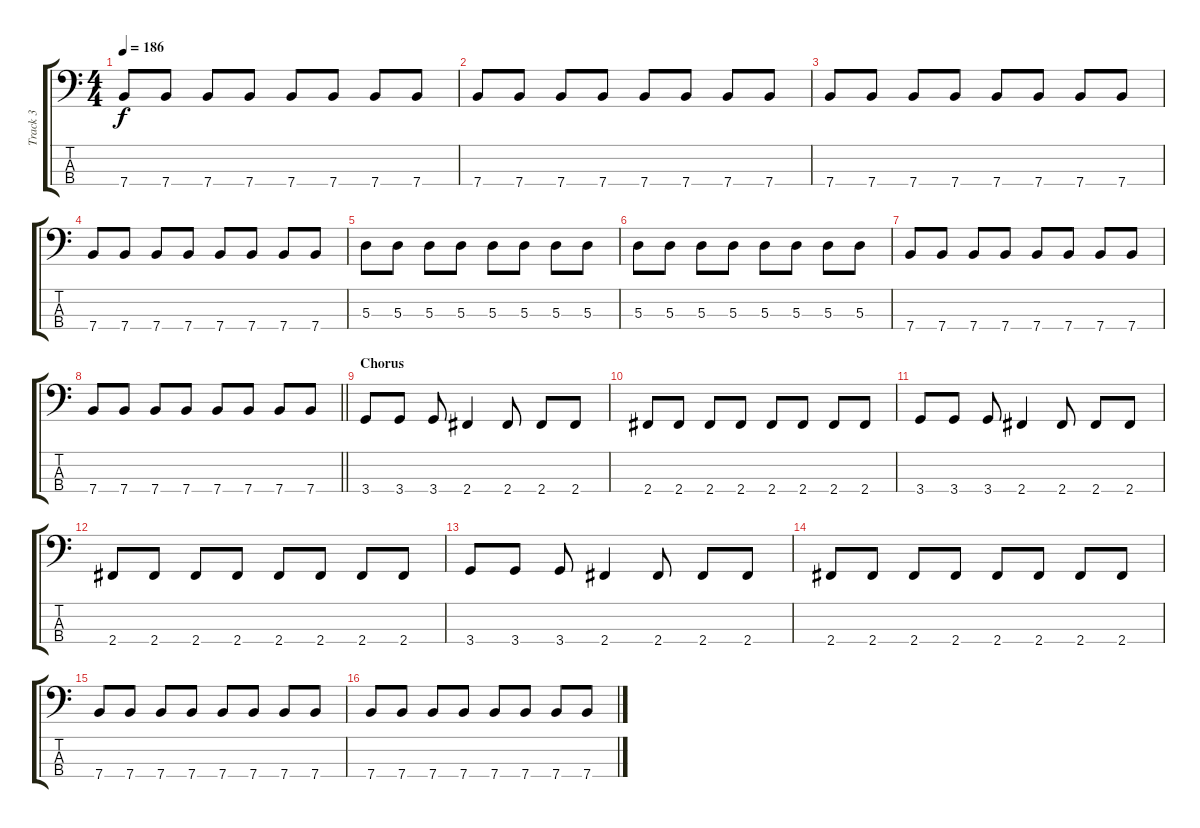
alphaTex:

\track ("Track 3" "Track 3") {instrument electricbassfinger}
\staff {score tabs}
\tuning (G2 D2 A1 E1) {hide}
\ts (4 4)
\tempo 186
\clef f4
\ks c
7.4.8{dy f} 7.4.8 7.4.8 7.4.8 7.4.8 7.4.8 7.4.8 7.4.8 |
7.4.8 7.4.8 7.4.8 7.4.8 7.4.8 7.4.8 7.4.8 7.4.8 |
7.4.8 7.4.8 7.4.8 7.4.8 7.4.8 7.4.8 7.4.8 7.4.8 |
7.4.8 7.4.8 7.4.8 7.4.8 7.4.8 7.4.8 7.4.8 7.4.8 |
5.3.8 5.3.8 5.3.8 5.3.8 5.3.8 5.3.8 5.3.8 5.3.8 |
5.3.8 5.3.8 5.3.8 5.3.8 5.3.8 5.3.8 5.3.8 5.3.8 |
7.4.8 7.4.8 7.4.8 7.4.8 7.4.8 7.4.8 7.4.8 7.4.8 |
\barLineRight lightlight
7.4.8 7.4.8 7.4.8 7.4.8 7.4.8 7.4.8 7.4.8 7.4.8 |
\section ("" "Chorus")
3.4.8 3.4.8 3.4.8 2.4.4 2.4.8 2.4.8 2.4.8 |
2.4.8 2.4.8 2.4.8 2.4.8 2.4.8 2.4.8 2.4.8 2.4.8 |
3.4.8 3.4.8 3.4.8 2.4.4 2.4.8 2.4.8 2.4.8 |
2.4.8 2.4.8 2.4.8 2.4.8 2.4.8 2.4.8 2.4.8 2.4.8 |
3.4.8 3.4.8 3.4.8 2.4.4 2.4.8 2.4.8 2.4.8 |
2.4.8 2.4.8 2.4.8 2.4.8 2.4.8 2.4.8 2.4.8 2.4.8 |
7.4.8 7.4.8 7.4.8 7.4.8 7.4.8 7.4.8 7.4.8 7.4.8 |
7.4.8 7.4.8 7.4.8 7.4.8 7.4.8 7.4.8 7.4.8 7.4.8
